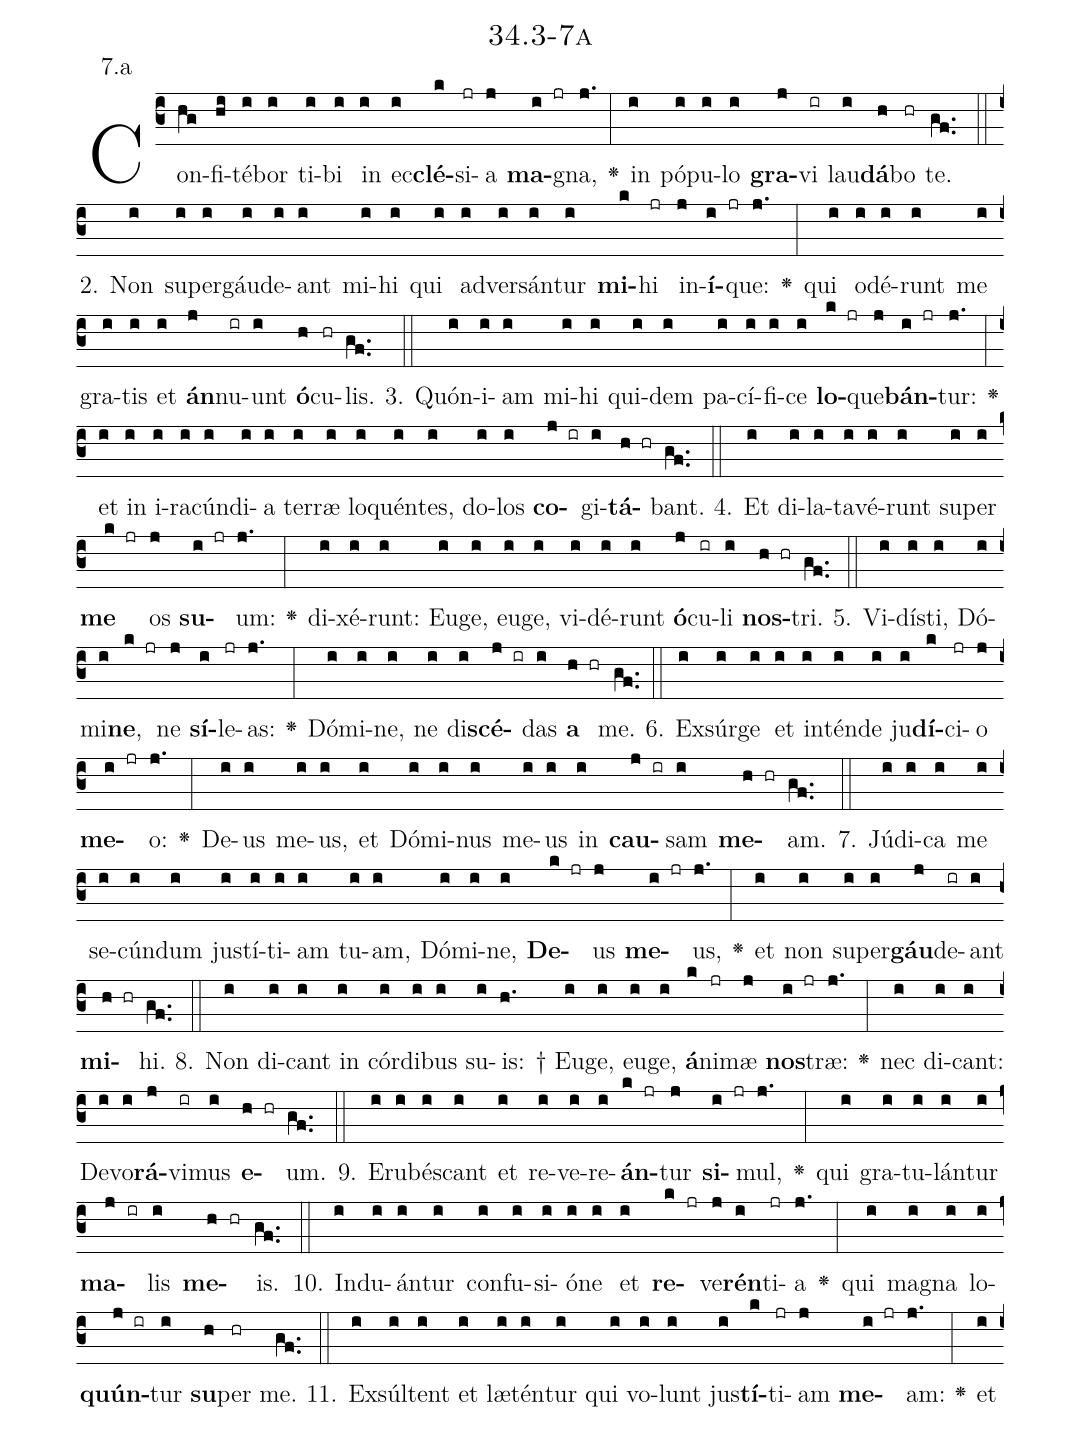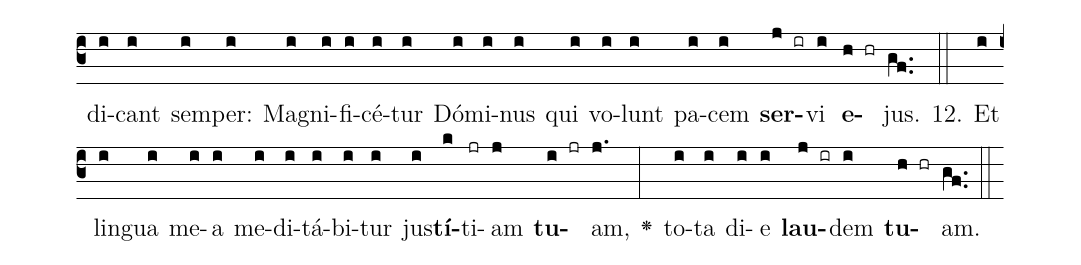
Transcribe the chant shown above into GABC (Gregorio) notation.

name: 34.3-7a;
annotation: 7.a;
%%
(c3)Con(hg)fi(hi)té(i)bor(i) ti(i)bi(i) in(i) ec(i)<b>clé</b>(k)si(jr)a(j) <b>ma</b>(i jr)gna,(j.) <v>\greheightstar</v>(:) in(i) pó(i)pu(i)lo(i) <b>gra</b>(j)vi(ir) lau(i)<b>dá</b>(h)bo(hr) te.(gf..) (::)
2. Non(i) su(i)per(i)gáu(i)de(i)ant(i) mi(i)hi(i) qui(i) ad(i)ver(i)sán(i)tur(i) <b>mi</b>(k)hi(jr) in(j)<b>í</b>(i jr)que:(j.) <v>\greheightstar</v>(:) qui(i) o(i)dé(i)runt(i) me(i) gra(i)tis(i) et(i) <b>án</b>(j)nu(ir)unt(i) <b>ó</b>(h)cu(hr)lis.(gf..) (::)
3. Quón(i)i(i)am(i) mi(i)hi(i) qui(i)dem(i) pa(i)cí(i)fi(i)ce(i) <b>lo</b>(k jr)que(j)<b>bán</b>(i jr)tur:(j.) <v>\greheightstar</v>(:) et(i) in(i) i(i)ra(i)cún(i)di(i)a(i) ter(i)ræ(i) lo(i)quén(i)tes,(i) do(i)los(i) <b>co</b>(j ir)gi(i)<b>tá</b>(h hr)bant.(gf..) (::)
4. Et(i) di(i)la(i)ta(i)vé(i)runt(i) su(i)per(i) <b>me</b>(k jr) os(j) <b>su</b>(i jr)um:(j.) <v>\greheightstar</v>(:) di(i)xé(i)runt:(i) Eu(i)ge,(i) eu(i)ge,(i) vi(i)dé(i)runt(i) <b>ó</b>(j)cu(ir)li(i) <b>nos</b>(h hr)tri.(gf..) (::)
5. Vi(i)dís(i)ti,(i) Dó(i)mi(i)<b>ne</b>,(k jr) ne(j) <b>sí</b>(i)le(jr)as:(j.) <v>\greheightstar</v>(:) Dó(i)mi(i)ne,(i) ne(i) di(i)<b>scé</b>(j ir)das(i) <b>a</b>(h hr) me.(gf..) (::)
6. Ex(i)súr(i)ge(i) et(i) in(i)tén(i)de(i) ju(i)<b>dí</b>(k)ci(jr)o(j) <b>me</b>(i jr)o:(j.) <v>\greheightstar</v>(:) De(i)us(i) me(i)us,(i) et(i) Dó(i)mi(i)nus(i) me(i)us(i) in(i) <b>cau</b>(j ir)sam(i) <b>me</b>(h hr)am.(gf..) (::)
7. Jú(i)di(i)ca(i) me(i) se(i)cún(i)dum(i) jus(i)tí(i)ti(i)am(i) tu(i)am,(i) Dó(i)mi(i)ne,(i) <b>De</b>(k jr)us(j) <b>me</b>(i jr)us,(j.) <v>\greheightstar</v>(:) et(i) non(i) su(i)per(i)<b>gáu</b>(j)de(ir)ant(i) <b>mi</b>(h hr)hi.(gf..) (::)
8. Non(i) di(i)cant(i) in(i) cór(i)di(i)bus(i) su(i)is: †(h.) Eu(i)ge,(i) eu(i)ge,(i) <b>á</b>(k)ni(jr)mæ(j) <b>nos</b>(i jr)træ:(j.) <v>\greheightstar</v>(:) nec(i) di(i)cant:(i) De(i)vo(i)<b>rá</b>(j)vi(ir)mus(i) <b>e</b>(h hr)um.(gf..) (::)
9. E(i)ru(i)bés(i)cant(i) et(i) re(i)ve(i)re(i)<b>án</b>(k jr)tur(j) <b>si</b>(i jr)mul,(j.) <v>\greheightstar</v>(:) qui(i) gra(i)tu(i)lán(i)tur(i) <b>ma</b>(j ir)lis(i) <b>me</b>(h hr)is.(gf..) (::)
10. Ind(i)u(i)án(i)tur(i) con(i)fu(i)si(i)ó(i)ne(i) et(i) <b>re</b>(k jr)ve(j)<b>rén</b>(i)ti(jr)a(j.) <v>\greheightstar</v>(:) qui(i) ma(i)gna(i) lo(i)<b>quún</b>(j ir)tur(i) <b>su</b>(h)per(hr) me.(gf..) (::)
11. Ex(i)súl(i)tent(i) et(i) læ(i)tén(i)tur(i) qui(i) vo(i)lunt(i) jus(i)<b>tí</b>(k)ti(jr)am(j) <b>me</b>(i jr)am:(j.) <v>\greheightstar</v>(:) et(i) di(i)cant(i) sem(i)per:(i) Ma(i)gni(i)fi(i)cé(i)tur(i) Dó(i)mi(i)nus(i) qui(i) vo(i)lunt(i) pa(i)cem(i) <b>ser</b>(j ir)vi(i) <b>e</b>(h hr)jus.(gf..) (::)
12. Et(i) lin(i)gua(i) me(i)a(i) me(i)di(i)tá(i)bi(i)tur(i) jus(i)<b>tí</b>(k)ti(jr)am(j) <b>tu</b>(i jr)am,(j.) <v>\greheightstar</v>(:) to(i)ta(i) di(i)e(i) <b>lau</b>(j ir)dem(i) <b>tu</b>(h hr)am.(gf..) (::)
